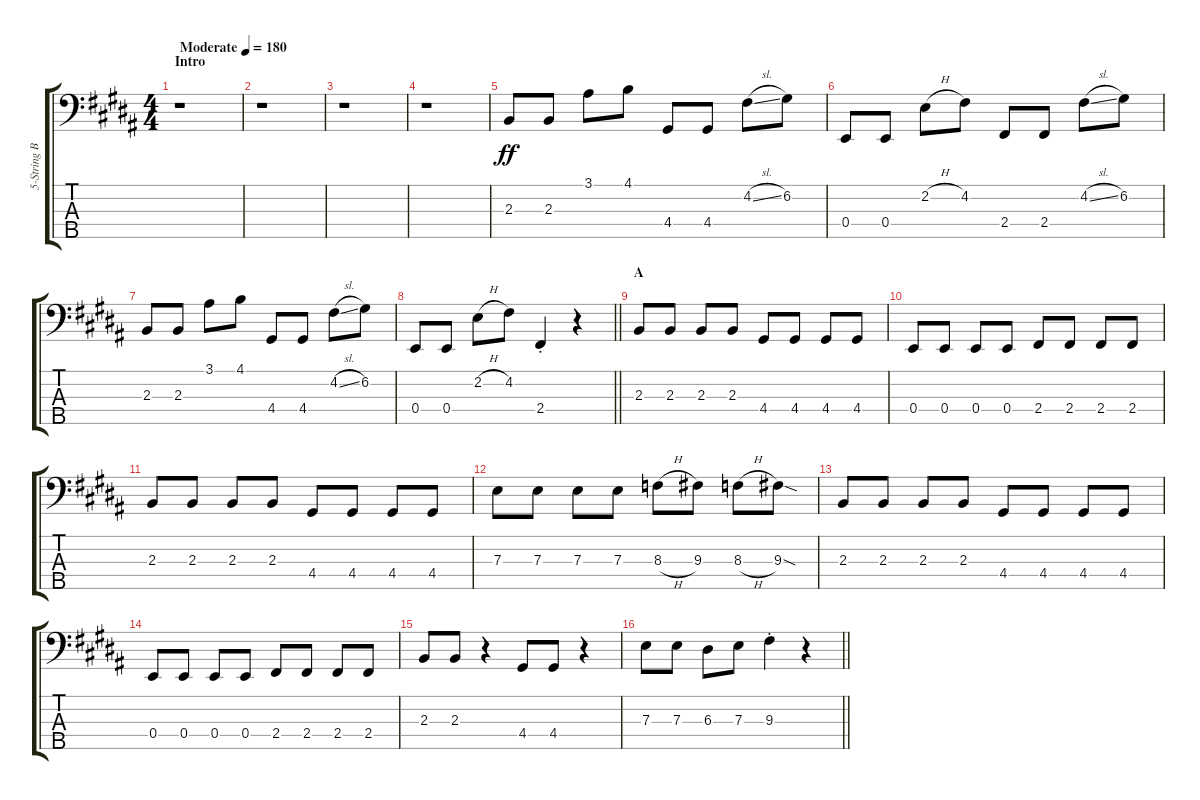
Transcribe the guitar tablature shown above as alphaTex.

\track ("5-String Bass" "5-String B") {instrument electricbassfinger}
\staff {score tabs}
\tuning (G2 D2 A1 E1 A0) {hide}
\ts (4 4)
\section ("" "Intro")
\tempo (180 "Moderate")
\clef f4
\ks b
r.1{dy ff instrument electricbassfinger} |
r.1 |
r.1 |
r.1 |
2.3.8 2.3.8 3.1.8 4.1.8 4.4.8 4.4.8 4.2{sl}.8 6.2.8 |
0.4.8 0.4.8 2.2{h}.8 4.2.8 2.4.8 2.4.8 4.2{sl}.8 6.2.8 |
2.3.8 2.3.8 3.1.8 4.1.8 4.4.8 4.4.8 4.2{sl}.8 6.2.8 |
\barLineRight lightlight
0.4.8 0.4.8 2.2{h}.8 4.2.8 2.4{st}.4 r.4 |
\section ("" "A")
2.3.8 2.3.8 2.3.8 2.3.8 4.4.8 4.4.8 4.4.8 4.4.8 |
0.4.8 0.4.8 0.4.8 0.4.8 2.4.8 2.4.8 2.4.8 2.4.8 |
2.3.8 2.3.8 2.3.8 2.3.8 4.4.8 4.4.8 4.4.8 4.4.8 |
7.3.8 7.3.8 7.3.8 7.3.8 8.3{h}.8 9.3.8 8.3{h}.8 9.3{sod}.8 |
2.3.8 2.3.8 2.3.8 2.3.8 4.4.8 4.4.8 4.4.8 4.4.8 |
0.4.8 0.4.8 0.4.8 0.4.8 2.4.8 2.4.8 2.4.8 2.4.8 |
2.3.8 2.3.8 r.4 4.4.8 4.4.8 r.4 |
\barLineRight lightlight
7.3.8 7.3.8 6.3.8 7.3.8 9.3{st}.4 r.4
